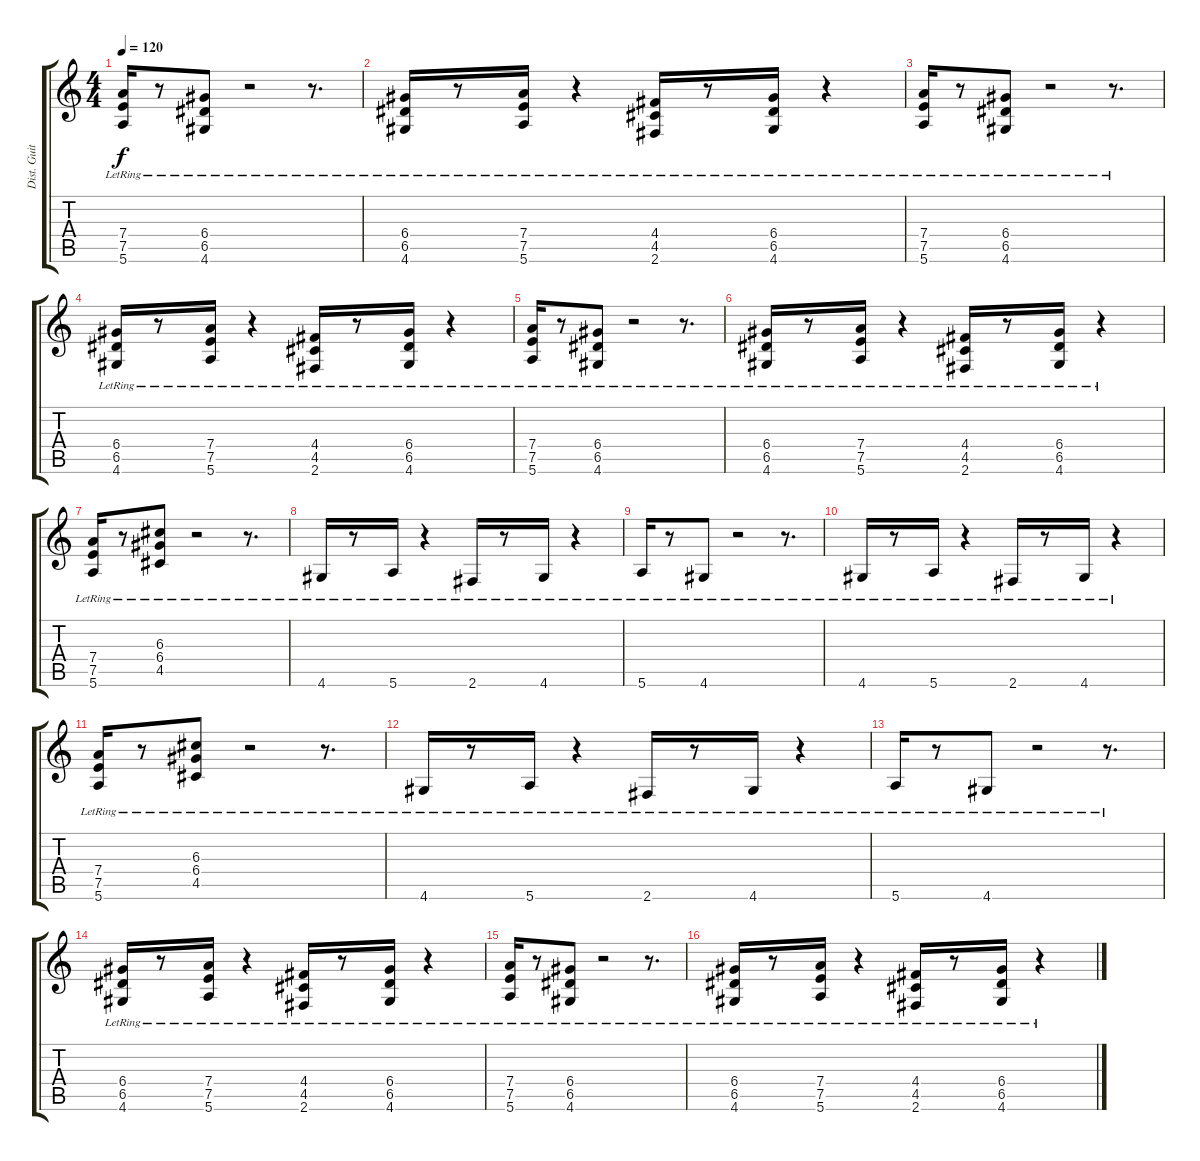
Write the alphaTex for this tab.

\track ("Dist. Guitar" "Dist. Guit") {instrument distortionguitar}
\staff {score tabs}
\tuning (E4 B3 G3 D3 A2 E2) {hide}
\ts (4 4)
\tempo 120
\clef g2
\ks c
(7.4{lr} 7.5{lr} 5.6{lr}).16{dy f} r.8 (6.4{lr} 6.5{lr} 4.6{lr}).8 r.2 r.8{d} |
(6.4{lr} 6.5{lr} 4.6{lr}).16 r.8 (7.4{lr} 7.5{lr} 5.6{lr}).16 r.4 (4.4{lr} 4.5{lr} 2.6{lr}).16 r.8 (6.4{lr} 6.5{lr} 4.6{lr}).16 r.4 |
(7.4{lr} 7.5{lr} 5.6{lr}).16 r.8 (6.4{lr} 6.5{lr} 4.6{lr}).8 r.2 r.8{d} |
(6.4{lr} 6.5{lr} 4.6{lr}).16 r.8 (7.4{lr} 7.5{lr} 5.6{lr}).16 r.4 (4.4{lr} 4.5{lr} 2.6{lr}).16 r.8 (6.4{lr} 6.5{lr} 4.6{lr}).16 r.4 |
(7.4{lr} 7.5{lr} 5.6{lr}).16 r.8 (6.4{lr} 6.5{lr} 4.6{lr}).8 r.2 r.8{d} |
(6.4{lr} 6.5{lr} 4.6{lr}).16 r.8 (7.4{lr} 7.5{lr} 5.6{lr}).16 r.4 (4.4{lr} 4.5{lr} 2.6{lr}).16 r.8 (6.4{lr} 6.5{lr} 4.6{lr}).16 r.4 |
(7.4{lr} 7.5{lr} 5.6{lr}).16 r.8 (6.3{lr} 6.4{lr} 4.5{lr}).8 r.2 r.8{d} |
4.6{lr}.16 r.8 5.6{lr}.16 r.4 2.6{lr}.16 r.8 4.6{lr}.16 r.4 |
5.6{lr}.16 r.8 4.6{lr}.8 r.2 r.8{d} |
4.6{lr}.16 r.8 5.6{lr}.16 r.4 2.6{lr}.16 r.8 4.6{lr}.16 r.4 |
(7.4{lr} 7.5{lr} 5.6{lr}).16 r.8 (6.3{lr} 6.4{lr} 4.5{lr}).8 r.2 r.8{d} |
4.6{lr}.16 r.8 5.6{lr}.16 r.4 2.6{lr}.16 r.8 4.6{lr}.16 r.4 |
5.6{lr}.16 r.8 4.6{lr}.8 r.2 r.8{d} |
(6.4{lr} 6.5{lr} 4.6{lr}).16 r.8 (7.4{lr} 7.5{lr} 5.6{lr}).16 r.4 (4.4{lr} 4.5{lr} 2.6{lr}).16 r.8 (6.4{lr} 6.5{lr} 4.6{lr}).16 r.4 |
(7.4{lr} 7.5{lr} 5.6{lr}).16 r.8 (6.4{lr} 6.5{lr} 4.6{lr}).8 r.2 r.8{d} |
(6.4{lr} 6.5{lr} 4.6{lr}).16 r.8 (7.4{lr} 7.5{lr} 5.6{lr}).16 r.4 (4.4{lr} 4.5{lr} 2.6{lr}).16 r.8 (6.4{lr} 6.5{lr} 4.6{lr}).16 r.4
